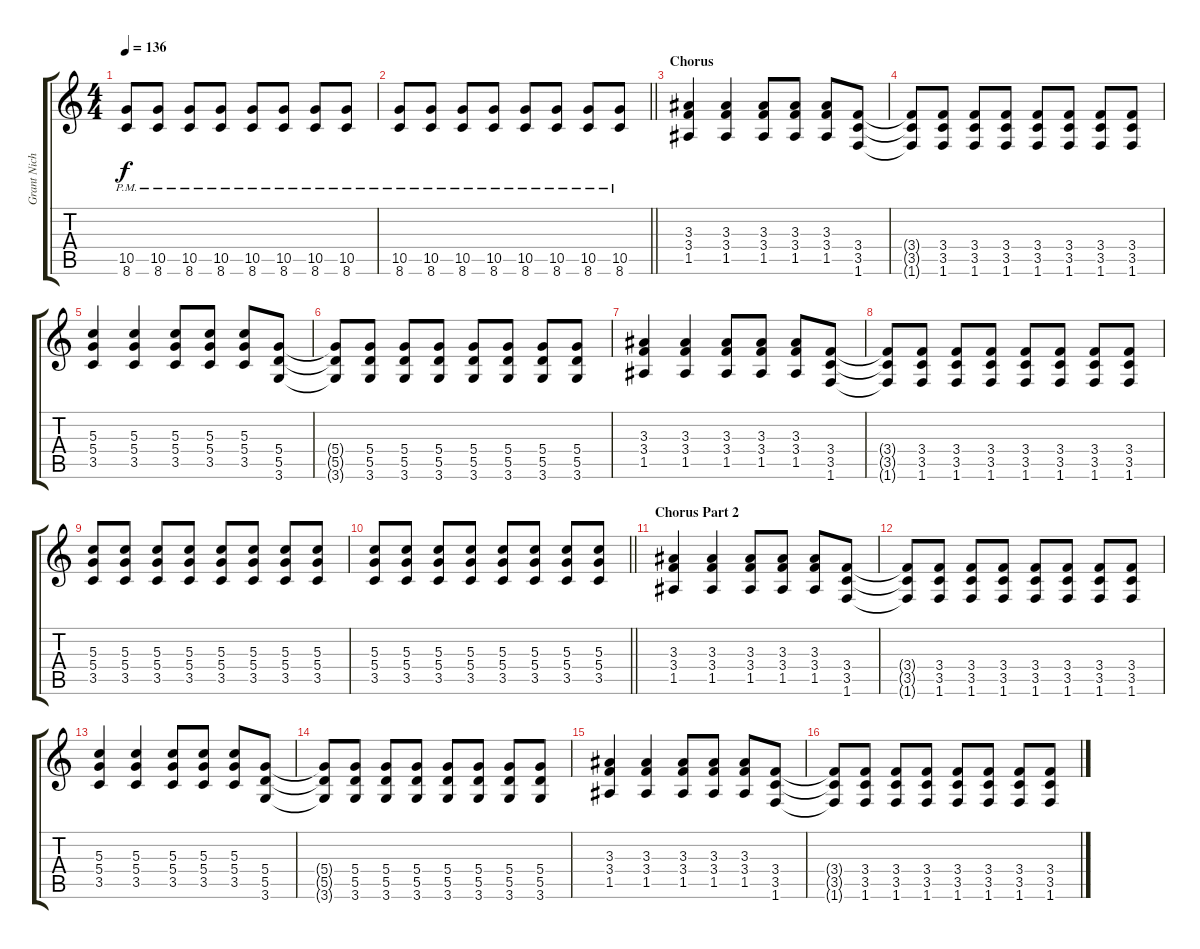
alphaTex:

\track ("Grant Nicholas 1" "Grant Nich") {instrument overdrivenguitar}
\staff {score tabs}
\tuning (E4 B3 G3 D3 A2 E2) {hide}
\ts (4 4)
\tempo 136
\clef g2
\ks c
(10.5{pm} 8.6{pm}).8{dy f} (10.5{pm} 8.6{pm}).8 (10.5{pm} 8.6{pm}).8 (10.5{pm} 8.6{pm}).8 (10.5{pm} 8.6{pm}).8 (10.5{pm} 8.6{pm}).8 (10.5{pm} 8.6{pm}).8 (10.5{pm} 8.6{pm}).8 |
\barLineRight lightlight
(10.5{pm} 8.6{pm}).8 (10.5{pm} 8.6{pm}).8 (10.5{pm} 8.6{pm}).8 (10.5{pm} 8.6{pm}).8 (10.5{pm} 8.6{pm}).8 (10.5{pm} 8.6{pm}).8 (10.5{pm} 8.6{pm}).8 (10.5{pm} 8.6{pm}).8 |
\section ("" "Chorus")
(3.3 3.4 1.5).4 (3.3 3.4 1.5).4 (3.3 3.4 1.5).8 (3.3 3.4 1.5).8 (3.3 3.4 1.5).8 (3.4 3.5 1.6).8 |
(3.4{t} 3.5{t} 1.6{t}).8 (3.4 3.5 1.6).8 (3.4 3.5 1.6).8 (3.4 3.5 1.6).8 (3.4 3.5 1.6).8 (3.4 3.5 1.6).8 (3.4 3.5 1.6).8 (3.4 3.5 1.6).8 |
(5.3 5.4 3.5).4 (5.3 5.4 3.5).4 (5.3 5.4 3.5).8 (5.3 5.4 3.5).8 (5.3 5.4 3.5).8 (5.4 5.5 3.6).8 |
(5.4{t} 5.5{t} 3.6{t}).8 (5.4 5.5 3.6).8 (5.4 5.5 3.6).8 (5.4 5.5 3.6).8 (5.4 5.5 3.6).8 (5.4 5.5 3.6).8 (5.4 5.5 3.6).8 (5.4 5.5 3.6).8 |
(3.3 3.4 1.5).4 (3.3 3.4 1.5).4 (3.3 3.4 1.5).8 (3.3 3.4 1.5).8 (3.3 3.4 1.5).8 (3.4 3.5 1.6).8 |
(3.4{t} 3.5{t} 1.6{t}).8 (3.4 3.5 1.6).8 (3.4 3.5 1.6).8 (3.4 3.5 1.6).8 (3.4 3.5 1.6).8 (3.4 3.5 1.6).8 (3.4 3.5 1.6).8 (3.4 3.5 1.6).8 |
(5.3 5.4 3.5).8 (5.3 5.4 3.5).8 (5.3 5.4 3.5).8 (5.3 5.4 3.5).8 (5.3 5.4 3.5).8 (5.3 5.4 3.5).8 (5.3 5.4 3.5).8 (5.3 5.4 3.5).8 |
\barLineRight lightlight
(5.3 5.4 3.5).8 (5.3 5.4 3.5).8 (5.3 5.4 3.5).8 (5.3 5.4 3.5).8 (5.3 5.4 3.5).8 (5.3 5.4 3.5).8 (5.3 5.4 3.5).8 (5.3 5.4 3.5).8 |
\section ("" "Chorus Part 2")
(3.3 3.4 1.5).4 (3.3 3.4 1.5).4 (3.3 3.4 1.5).8 (3.3 3.4 1.5).8 (3.3 3.4 1.5).8 (3.4 3.5 1.6).8 |
(3.4{t} 3.5{t} 1.6{t}).8 (3.4 3.5 1.6).8 (3.4 3.5 1.6).8 (3.4 3.5 1.6).8 (3.4 3.5 1.6).8 (3.4 3.5 1.6).8 (3.4 3.5 1.6).8 (3.4 3.5 1.6).8 |
(5.3 5.4 3.5).4 (5.3 5.4 3.5).4 (5.3 5.4 3.5).8 (5.3 5.4 3.5).8 (5.3 5.4 3.5).8 (5.4 5.5 3.6).8 |
(5.4{t} 5.5{t} 3.6{t}).8 (5.4 5.5 3.6).8 (5.4 5.5 3.6).8 (5.4 5.5 3.6).8 (5.4 5.5 3.6).8 (5.4 5.5 3.6).8 (5.4 5.5 3.6).8 (5.4 5.5 3.6).8 |
(3.3 3.4 1.5).4 (3.3 3.4 1.5).4 (3.3 3.4 1.5).8 (3.3 3.4 1.5).8 (3.3 3.4 1.5).8 (3.4 3.5 1.6).8 |
(3.4{t} 3.5{t} 1.6{t}).8 (3.4 3.5 1.6).8 (3.4 3.5 1.6).8 (3.4 3.5 1.6).8 (3.4 3.5 1.6).8 (3.4 3.5 1.6).8 (3.4 3.5 1.6).8 (3.4 3.5 1.6).8
